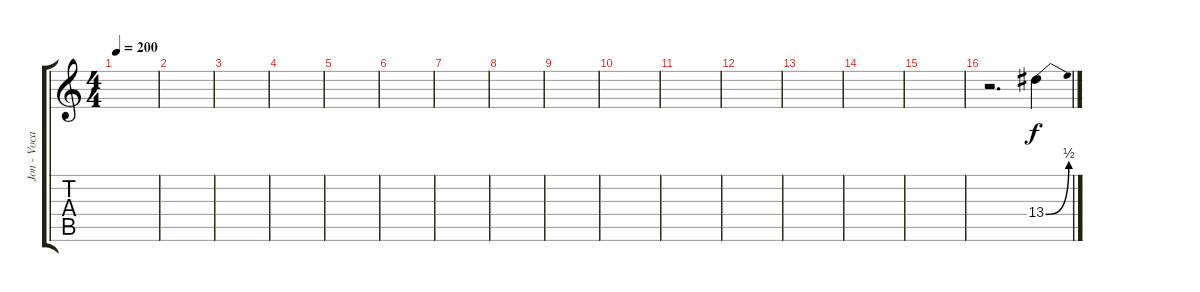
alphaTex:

\track ("Jon - Vocals" "Jon - Voca") {instrument distortionguitar}
\staff {score tabs}
\tuning (E4 B3 G3 D3 A2 E2) {hide}
\ts (4 4)
\tempo 200
\clef g2
\ks c
|
|
|
|
|
|
|
|
|
|
|
|
|
|
|
r.2{d} 13.4{be (bend 0 0 60 2)}.4
